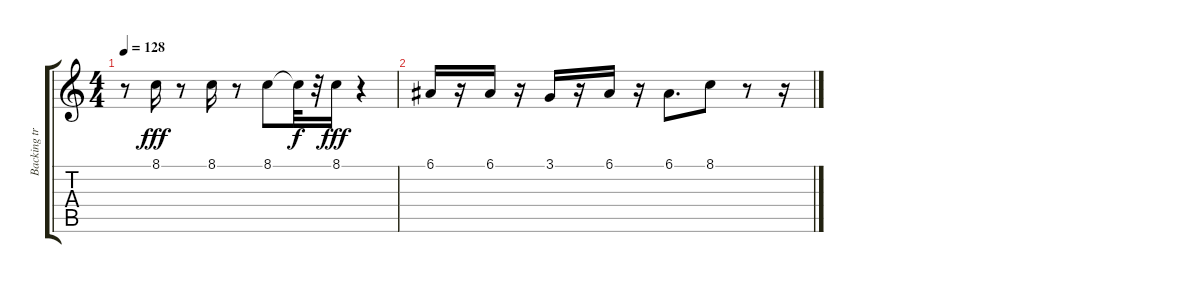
\track ("Backing track 2" "Backing tr") {instrument stringensemble1}
\staff {score tabs}
\tuning (E4 B3 G3 D3 A2 E2) {hide}
\ts (4 4)
\tempo 128
\clef g2
\ks c
r.8{dy fff} 8.1.16 r.8 8.1.16 r.8 8.1.8 8.1{t}.32{dy f} r.32 8.1.16{dy fff} r.4 |
6.1.16 r.16 6.1.16 r.16 3.1.16 r.16 6.1.16 r.16 6.1.8{d} 8.1.8 r.8 r.16
